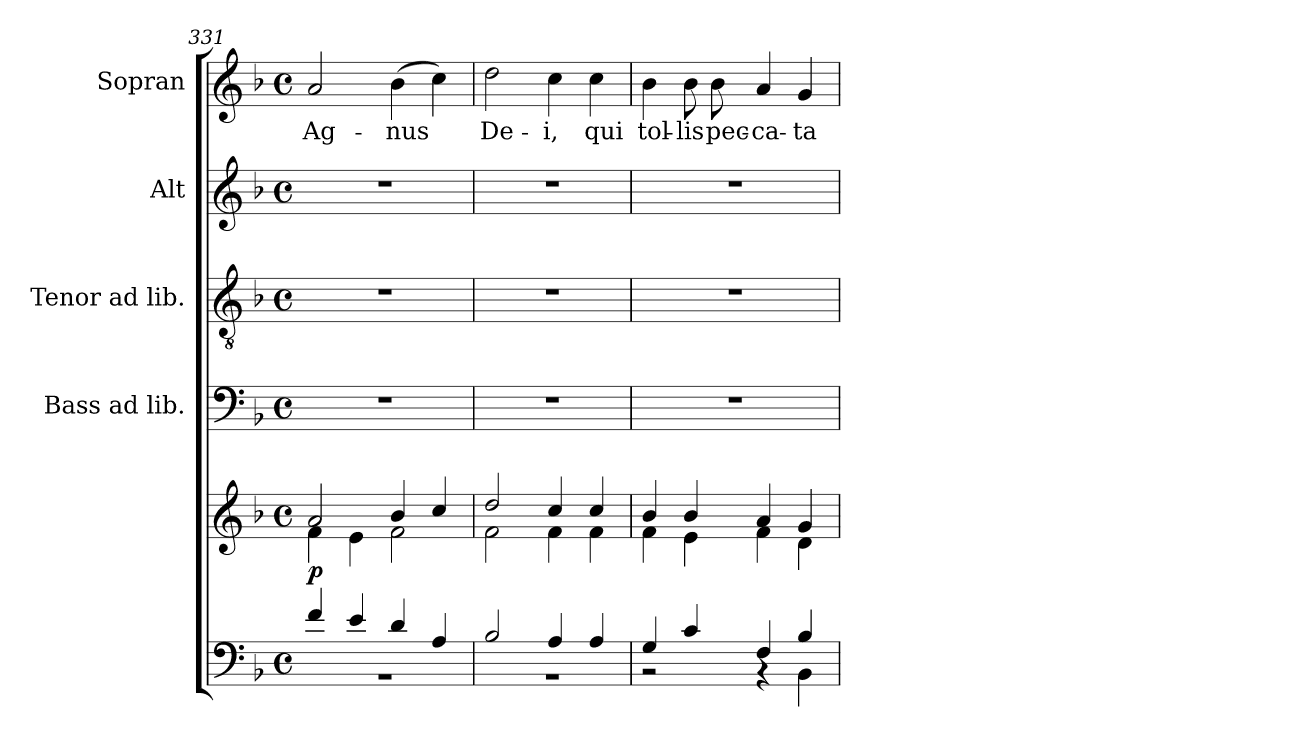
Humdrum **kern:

**kern	**kern	**dynam	**kern	**kern	**kern	**kern	**text
*part5	*part5	*part5	*part4	*part3	*part2	*part1	*part1
*staff6	*staff5	*staff5/6	*staff4	*staff3	*staff2	*staff1	*staff1
*	*	*	*I"Bass ad lib.	*I"Tenor ad lib.	*I"Alt	*I"Sopran	*
*	*	*	*I'B.	*I'T.	*I'A.	*I'S.	*
*clefF4	*clefG2	*	*clefF4	*clefGv2	*clefG2	*clefG2	*
*k[b-]	*k[b-]	*	*k[b-]	*k[b-]	*k[b-]	*k[b-]	*
*F:	*F:	*	*F:	*F:	*F:	*F:	*
*M4/4	*M4/4	*	*M4/4	*M4/4	*M4/4	*M4/4	*
*met(c)	*met(c)	*	*met(c)	*met(c)	*met(c)	*met(c)	*
=331	=331	=331	=331	=331	=331	=331	=331
*^	*^	*	*	*	*	*	*
!	!	!	!	!LO:DY:b	!	!	!	!	!LO:LY:b
4f/	1rBB	2a/	4f\	p	1r	1r	1r	2a/	Ag-
4e/	.	.	4e\	.	.	.	.	.	.
!	!	!	!	!	!	!	!	!	!LO:LY:b
4d/	.	4b-/	2f\	.	.	.	.	(>4b-\	-nus
4A/	.	4cc/	.	.	.	.	.	4cc\)	.
=332	=332	=332	=332	=332	=332	=332	=332	=332	=332
!	!	!	!	!	!	!	!	!	!LO:LY:b
2B-/	1rBB	2dd/	2f\	.	1r	1r	1r	2dd\	De-
!	!	!	!	!	!	!	!	!	!LO:LY:b
4A/	.	4cc/	4f\	.	.	.	.	4cc\	-i,
!	!	!	!	!	!	!	!	!	!LO:LY:b
4A/	.	4cc/	4f\	.	.	.	.	4cc\	qui
!!LO:LB:g=z
=333	=333	=333	=333	=333	=333	=333	=333	=333	=333
!	!	!	!	!	!	!	!	!	!LO:LY:b
4G/	2rBB	4b-/	4f\	.	1r	1r	1r	4b-\	tol-
!	!	!	!	!	!	!	!	!	!LO:LY:b
4c/	.	4b-/	4e\	.	.	.	.	8b-\	-lis
!	!	!	!	!	!	!	!	!	!LO:LY:b
.	.	.	.	.	.	.	.	8b-\	pec-
!	!	!	!	!	!	!	!	!	!LO:LY:b
4F/	4rAA	4a/	4f\	.	.	.	.	4a/	-ca-
!	!	!	!	!	!	!	!	!	!LO:LY:b
4B-/	4BB-\	4g/	4d\	.	.	.	.	4g/	-ta
*v	*v	*	*	*	*	*	*	*	*
*	*v	*v	*	*	*	*	*	*
=	=	=	=	=	=	=	=
*-	*-	*-	*-	*-	*-	*-	*-
